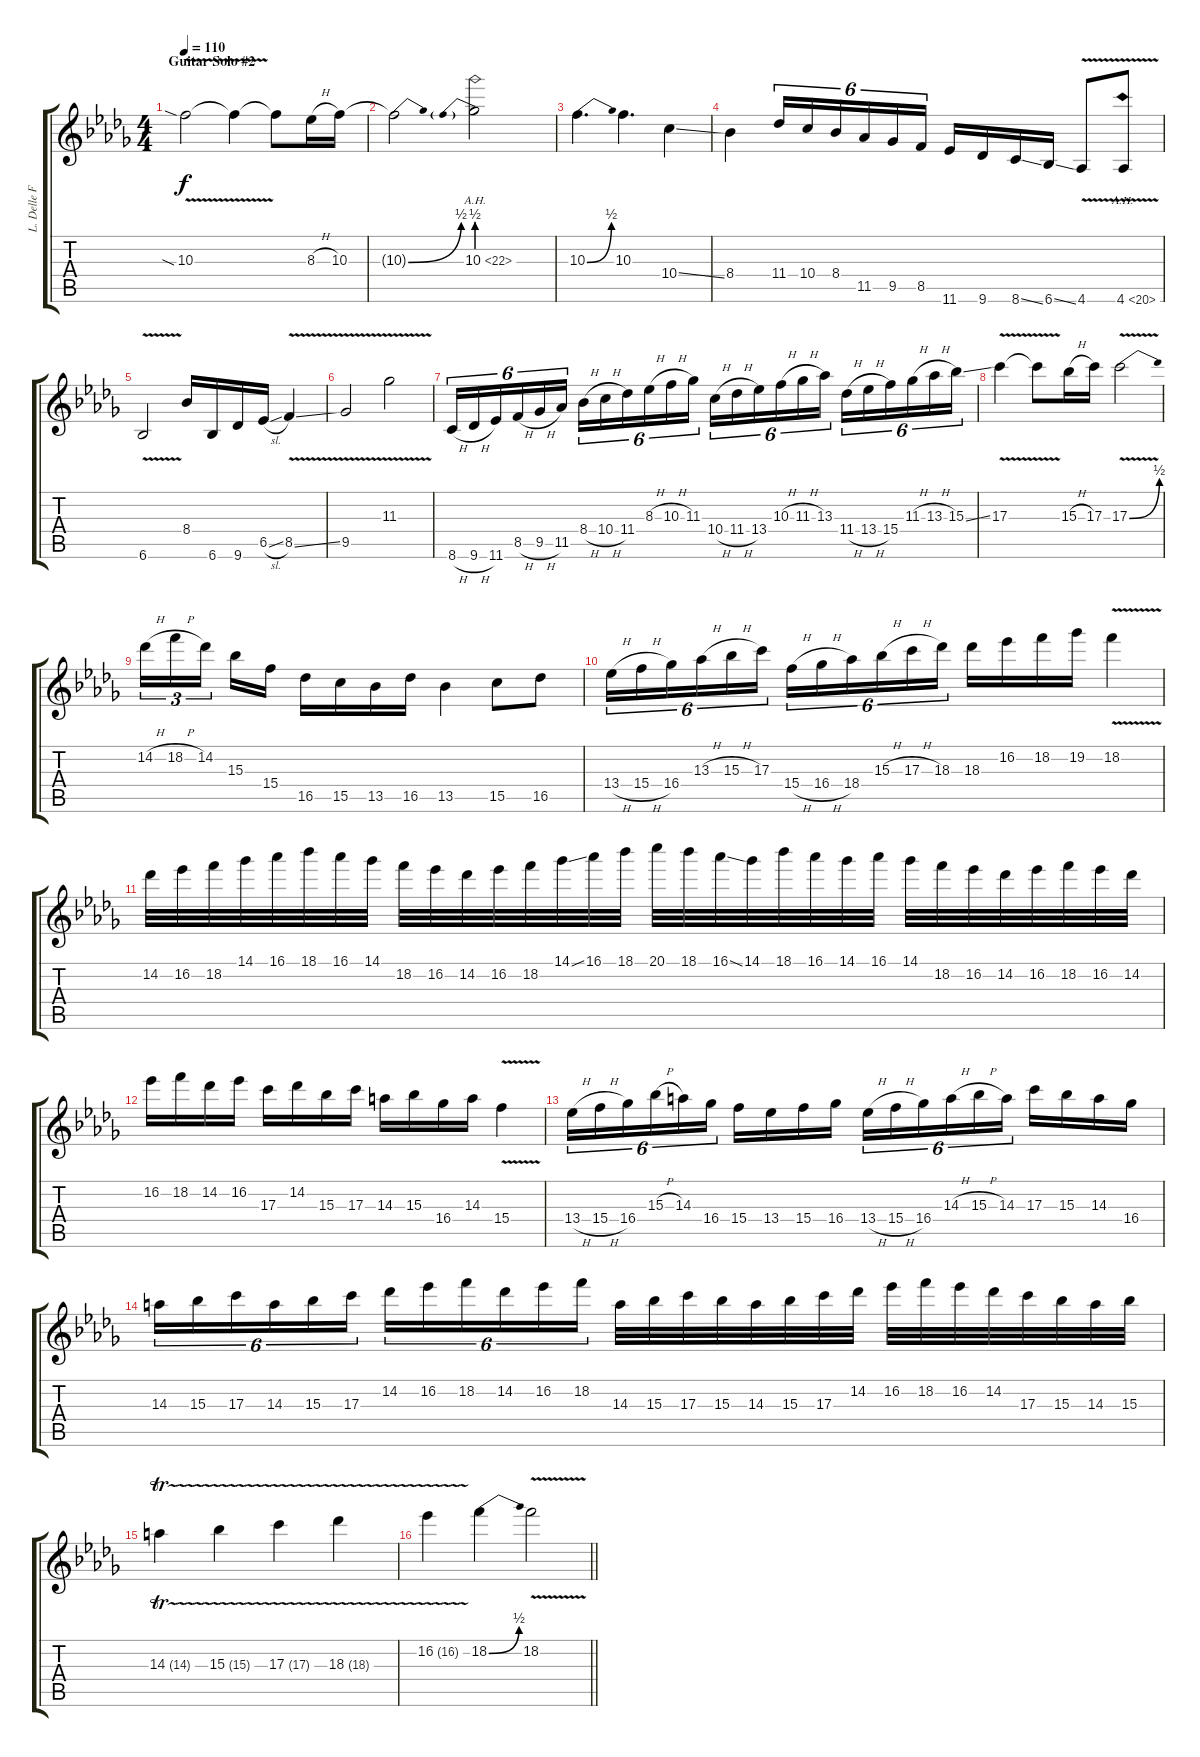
\track ("L. Delle Fave (Guitar Lead)" "L. Delle F") {instrument overdrivenguitar}
\staff {score tabs}
\tuning (E4 B3 G3 D3 A2 E2) {hide}
\ts (4 4)
\section ("" "Guitar Solo #2")
\tempo 110
\clef g2
\ks bbminor
10.3{v sia}.2{dy f balance 8 instrument overdrivenguitar} 10.3{t}.4 10.3{t}.8 8.3{h}.16 10.3.16 |
10.3{be (bend 0 0 60 2) t}.2 10.3{be (prebend 0 2 60 2) ah 12}.2 |
10.3{be (bend 0 0 60 2)}.4{d} 10.3.4{d} 10.4{ss}.4 |
8.4.4 11.4.16{tu (6 4)} 10.4.16{tu (6 4)} 8.4.16{tu (6 4)} 11.5.16{tu (6 4)} 9.5.16{tu (6 4)} 8.5.16{tu (6 4)} 11.6.16 9.6.16 8.6{ss}.16 6.6{ss}.16 4.6{v}.8 4.6{ah 16 v}.8 |
6.6{v}.2 8.4.16 6.6.16 9.6.16 6.5{sl}.16 8.5{v ss}.4 |
9.5{v}.2 11.3{v}.2 |
8.6{h}.16{tu (6 4)} 9.6{h}.16{tu (6 4)} 11.6.16{tu (6 4)} 8.5{h}.16{tu (6 4)} 9.5{h}.16{tu (6 4)} 11.5.16{tu (6 4)} 8.4{h}.16{tu (6 4)} 10.4{h}.16{tu (6 4)} 11.4.16{tu (6 4)} 8.3{h}.16{tu (6 4)} 10.3{h}.16{tu (6 4)} 11.3.16{tu (6 4)} 10.4{h}.16{tu (6 4)} 11.4{h}.16{tu (6 4)} 13.4.16{tu (6 4)} 10.3{h}.16{tu (6 4)} 11.3{h}.16{tu (6 4)} 13.3.16{tu (6 4)} 11.4{h}.16{tu (6 4)} 13.4{h}.16{tu (6 4)} 15.4.16{tu (6 4)} 11.3{h}.16{tu (6 4)} 13.3{h}.16{tu (6 4)} 15.3{ss}.16{tu (6 4)} |
17.3{v}.4 17.3{t}.8 15.3{h}.16 17.3.16 17.3{be (bend 0 0 60 2) v}.2 |
14.2{h}.16{tu (3 2)} 18.2{h}.16{tu (3 2)} 14.2.16{tu (3 2) beam splitsecondary} 15.3.16 15.4.16 16.5.16 15.5.16 13.5.16 16.5.16 13.5.4 15.5.8 16.5.8 |
13.4{h}.16{tu (6 4)} 15.4{h}.16{tu (6 4)} 16.4.16{tu (6 4)} 13.3{h}.16{tu (6 4)} 15.3{h}.16{tu (6 4)} 17.3.16{tu (6 4)} 15.4{h}.16{tu (6 4)} 16.4{h}.16{tu (6 4)} 18.4.16{tu (6 4)} 15.3{h}.16{tu (6 4)} 17.3{h}.16{tu (6 4)} 18.3.16{tu (6 4)} 18.3.16 16.2.16 18.2.16 19.2.16 18.2{v}.4 |
14.2.32 16.2.32 18.2.32 14.1.32 16.1.32 18.1.32 16.1.32 14.1.32 18.2.32 16.2.32 14.2.32 16.2.32 18.2.32 14.1{ss}.32 16.1.32 18.1.32 20.1.32 18.1.32 16.1{ss}.32 14.1.32 18.1.32 16.1.32 14.1.32 16.1.32 14.1.32 18.2.32 16.2.32 14.2.32 16.2.32 18.2.32 16.2.32 14.2.32 |
16.2.16 18.2.16 14.2.16 16.2.16 17.3.16 14.2.16 15.3.16 17.3.16 14.3.16 15.3.16 16.4.16 14.3.16 15.4{v}.4 |
13.4{h}.16{tu (6 4)} 15.4{h}.16{tu (6 4)} 16.4.16{tu (6 4)} 15.3{h}.16{tu (6 4)} 14.3.16{tu (6 4)} 16.4.16{tu (6 4)} 15.4.16 13.4.16 15.4.16 16.4.16 13.4{h}.16{tu (6 4)} 15.4{h}.16{tu (6 4)} 16.4.16{tu (6 4)} 14.3{h}.16{tu (6 4)} 15.3{h}.16{tu (6 4)} 14.3.16{tu (6 4)} 17.3.16 15.3.16 14.3.16 16.4.16 |
14.3.16{tu (6 4)} 15.3.16{tu (6 4)} 17.3.16{tu (6 4)} 14.3.16{tu (6 4)} 15.3.16{tu (6 4)} 17.3.16{tu (6 4)} 14.2.16{tu (6 4)} 16.2.16{tu (6 4)} 18.2.16{tu (6 4)} 14.2.16{tu (6 4)} 16.2.16{tu (6 4)} 18.2.16{tu (6 4)} 14.3.32 15.3.32 17.3.32 15.3.32 14.3.32 15.3.32 17.3.32 14.2.32 16.2.32 18.2.32 16.2.32 14.2.32 17.3.32 15.3.32 14.3.32 15.3.32 |
14.3{tr (14 32)}.4 15.3{tr (15 32)}.4 17.3{tr (17 32)}.4 18.3{tr (18 32)}.4 |
\barLineRight lightlight
16.2{tr (16 32)}.4 18.2{be (bend 0 0 60 2)}.4 18.2{v}.2
